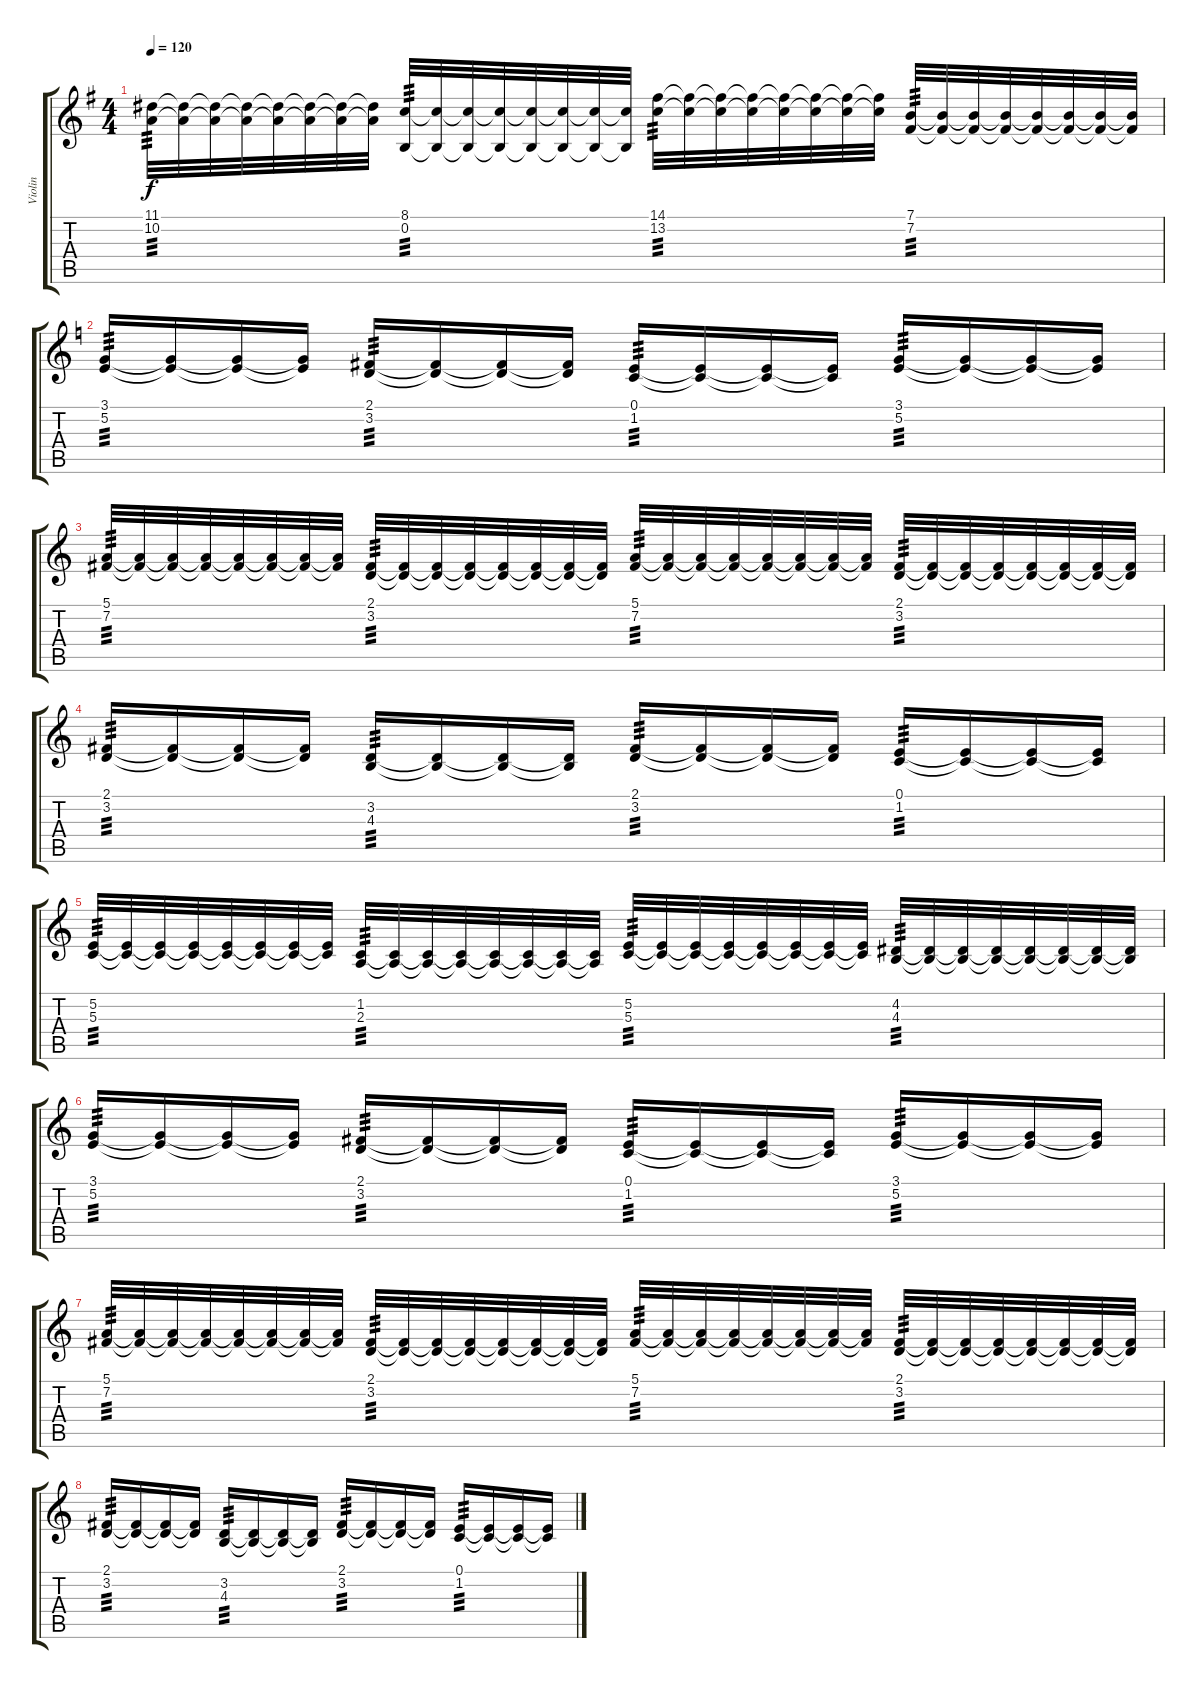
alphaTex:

\track ("Violin" "Violin") {instrument violin}
\staff {score tabs}
\tuning (E4 B3 G3 D3 A2 E2) {hide}
\ts (4 4)
\tempo 120
\clef g2
\ks g
(11.1 10.2).32{tp 3 dy f volume 10} (11.1{t} 10.2{t}).32 (11.1{t} 10.2{t}).32 (11.1{t} 10.2{t}).32 (11.1{t} 10.2{t}).32 (11.1{t} 10.2{t}).32 (11.1{t} 10.2{t}).32 (11.1{t} 10.2{t}).32 (8.1 0.2).32{tp 3} (8.1{t} 0.2{t}).32 (8.1{t} 0.2{t}).32 (8.1{t} 0.2{t}).32 (8.1{t} 0.2{t}).32 (8.1{t} 0.2{t}).32 (8.1{t} 0.2{t}).32 (8.1{t} 0.2{t}).32 (14.1 13.2).32{tp 3 volume 9} (14.1{t} 13.2{t}).32 (14.1{t} 13.2{t}).32 (14.1{t} 13.2{t}).32 (14.1{t} 13.2{t}).32 (14.1{t} 13.2{t}).32 (14.1{t} 13.2{t}).32 (14.1{t} 13.2{t}).32 (7.1 7.2).32{tp 3} (7.1{t} 7.2{t}).32 (7.1{t} 7.2{t}).32 (7.1{t} 7.2{t}).32 (7.1{t} 7.2{t}).32 (7.1{t} 7.2{t}).32 (7.1{t} 7.2{t}).32 (7.1{t} 7.2{t}).32 |
\ks c
(3.1 5.2).16{tp 3 volume 9} (3.1{t} 5.2{t}).16 (3.1{t} 5.2{t}).16 (3.1{t} 5.2{t}).16 (2.1 3.2).16{tp 3} (2.1{t} 3.2{t}).16 (2.1{t} 3.2{t}).16 (2.1{t} 3.2{t}).16 (0.1 1.2).16{tp 3} (0.1{t} 1.2{t}).16 (0.1{t} 1.2{t}).16 (0.1{t} 1.2{t}).16 (3.1 5.2).16{tp 3} (3.1{t} 5.2{t}).16 (3.1{t} 5.2{t}).16 (3.1{t} 5.2{t}).16 |
(5.1 7.2).32{tp 3} (5.1{t} 7.2{t}).32 (5.1{t} 7.2{t}).32 (5.1{t} 7.2{t}).32 (5.1{t} 7.2{t}).32 (5.1{t} 7.2{t}).32 (5.1{t} 7.2{t}).32 (5.1{t} 7.2{t}).32 (2.1 3.2).32{tp 3} (2.1{t} 3.2{t}).32 (2.1{t} 3.2{t}).32 (2.1{t} 3.2{t}).32 (2.1{t} 3.2{t}).32 (2.1{t} 3.2{t}).32 (2.1{t} 3.2{t}).32 (2.1{t} 3.2{t}).32 (5.1 7.2).32{tp 3} (5.1{t} 7.2{t}).32 (5.1{t} 7.2{t}).32 (5.1{t} 7.2{t}).32 (5.1{t} 7.2{t}).32 (5.1{t} 7.2{t}).32 (5.1{t} 7.2{t}).32 (5.1{t} 7.2{t}).32 (2.1 3.2).32{tp 3} (2.1{t} 3.2{t}).32 (2.1{t} 3.2{t}).32 (2.1{t} 3.2{t}).32 (2.1{t} 3.2{t}).32 (2.1{t} 3.2{t}).32 (2.1{t} 3.2{t}).32 (2.1{t} 3.2{t}).32 |
(2.1 3.2).16{tp 3} (2.1{t} 3.2{t}).16 (2.1{t} 3.2{t}).16 (2.1{t} 3.2{t}).16 (3.2 4.3).16{tp 3} (3.2{t} 4.3{t}).16 (3.2{t} 4.3{t}).16 (3.2{t} 4.3{t}).16 (2.1 3.2).16{tp 3} (2.1{t} 3.2{t}).16 (2.1{t} 3.2{t}).16 (2.1{t} 3.2{t}).16 (0.1 1.2).16{tp 3} (0.1{t} 1.2{t}).16 (0.1{t} 1.2{t}).16 (0.1{t} 1.2{t}).16 |
(5.2 5.3).32{tp 3} (5.2{t} 5.3{t}).32 (5.2{t} 5.3{t}).32 (5.2{t} 5.3{t}).32 (5.2{t} 5.3{t}).32 (5.2{t} 5.3{t}).32 (5.2{t} 5.3{t}).32 (5.2{t} 5.3{t}).32 (1.2 2.3).32{tp 3} (1.2{t} 2.3{t}).32 (1.2{t} 2.3{t}).32 (1.2{t} 2.3{t}).32 (1.2{t} 2.3{t}).32 (1.2{t} 2.3{t}).32 (1.2{t} 2.3{t}).32 (1.2{t} 2.3{t}).32 (5.2 5.3).32{tp 3} (5.2{t} 5.3{t}).32 (5.2{t} 5.3{t}).32 (5.2{t} 5.3{t}).32 (5.2{t} 5.3{t}).32 (5.2{t} 5.3{t}).32 (5.2{t} 5.3{t}).32 (5.2{t} 5.3{t}).32 (4.2 4.3).32{tp 3} (4.2{t} 4.3{t}).32 (4.2{t} 4.3{t}).32 (4.2{t} 4.3{t}).32 (4.2{t} 4.3{t}).32 (4.2{t} 4.3{t}).32 (4.2{t} 4.3{t}).32 (4.2{t} 4.3{t}).32 |
(3.1 5.2).16{tp 3} (3.1{t} 5.2{t}).16 (3.1{t} 5.2{t}).16 (3.1{t} 5.2{t}).16 (2.1 3.2).16{tp 3} (2.1{t} 3.2{t}).16 (2.1{t} 3.2{t}).16 (2.1{t} 3.2{t}).16 (0.1 1.2).16{tp 3} (0.1{t} 1.2{t}).16 (0.1{t} 1.2{t}).16 (0.1{t} 1.2{t}).16 (3.1 5.2).16{tp 3} (3.1{t} 5.2{t}).16 (3.1{t} 5.2{t}).16 (3.1{t} 5.2{t}).16 |
(5.1 7.2).32{tp 3} (5.1{t} 7.2{t}).32 (5.1{t} 7.2{t}).32 (5.1{t} 7.2{t}).32 (5.1{t} 7.2{t}).32 (5.1{t} 7.2{t}).32 (5.1{t} 7.2{t}).32 (5.1{t} 7.2{t}).32 (2.1 3.2).32{tp 3} (2.1{t} 3.2{t}).32 (2.1{t} 3.2{t}).32 (2.1{t} 3.2{t}).32 (2.1{t} 3.2{t}).32 (2.1{t} 3.2{t}).32 (2.1{t} 3.2{t}).32 (2.1{t} 3.2{t}).32 (5.1 7.2).32{tp 3} (5.1{t} 7.2{t}).32 (5.1{t} 7.2{t}).32 (5.1{t} 7.2{t}).32 (5.1{t} 7.2{t}).32 (5.1{t} 7.2{t}).32 (5.1{t} 7.2{t}).32 (5.1{t} 7.2{t}).32 (2.1 3.2).32{tp 3} (2.1{t} 3.2{t}).32 (2.1{t} 3.2{t}).32 (2.1{t} 3.2{t}).32 (2.1{t} 3.2{t}).32 (2.1{t} 3.2{t}).32 (2.1{t} 3.2{t}).32 (2.1{t} 3.2{t}).32 |
(2.1 3.2).16{tp 3} (2.1{t} 3.2{t}).16 (2.1{t} 3.2{t}).16 (2.1{t} 3.2{t}).16 (3.2 4.3).16{tp 3} (3.2{t} 4.3{t}).16 (3.2{t} 4.3{t}).16 (3.2{t} 4.3{t}).16 (2.1 3.2).16{tp 3} (2.1{t} 3.2{t}).16 (2.1{t} 3.2{t}).16 (2.1{t} 3.2{t}).16 (0.1 1.2).16{tp 3} (0.1{t} 1.2{t}).16 (0.1{t} 1.2{t}).16 (0.1{t} 1.2{t}).16
